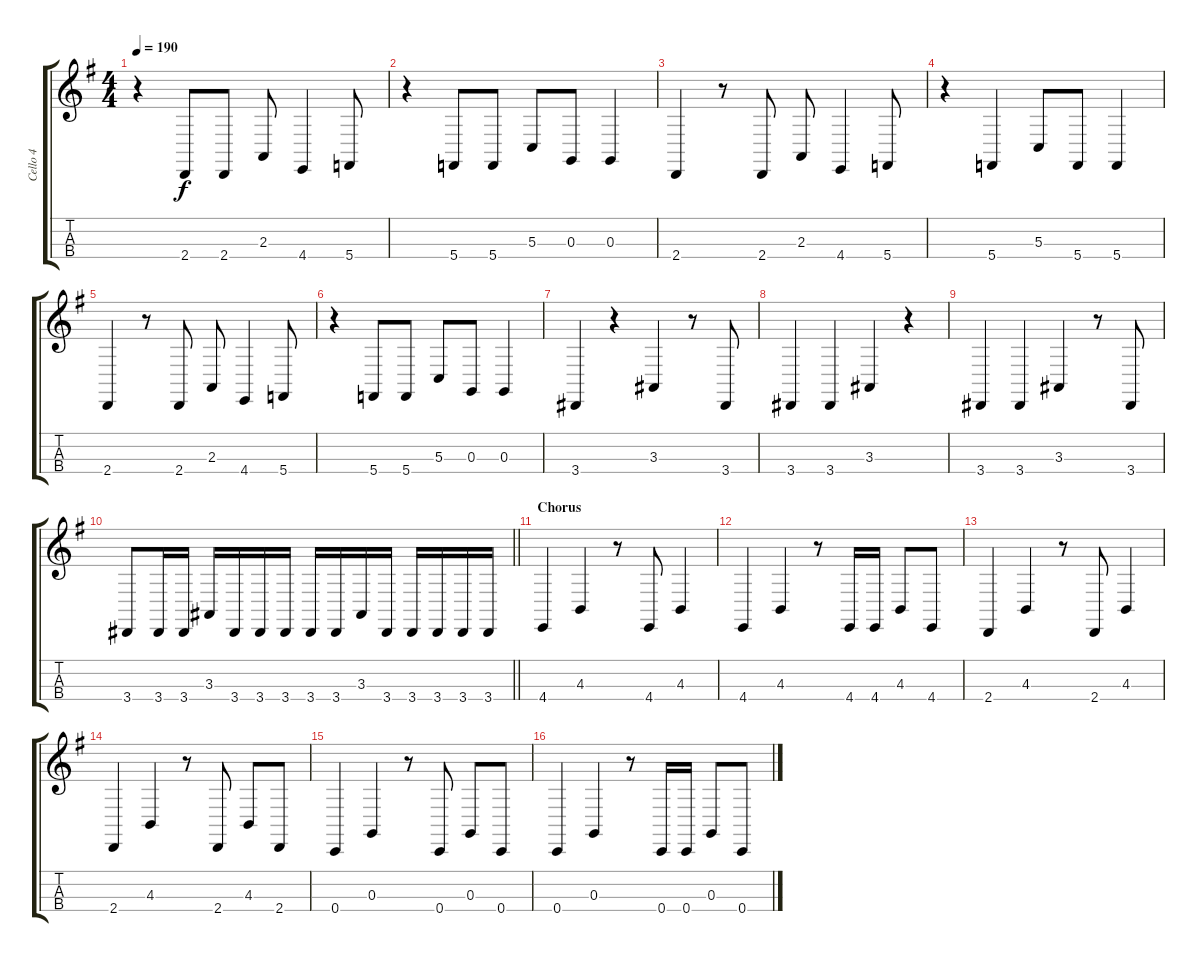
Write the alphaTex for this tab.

\track ("Cello 4" "Cello 4") {instrument cello}
\staff {score tabs}
\tuning (A3 D3 G2 C2) {hide}
\ts (4 4)
\tempo 190
\clef g2
\ks g
r.4{dy f} 2.4.8 2.4.8 2.3.8 4.4.4 5.4.8 |
r.4 5.4.8 5.4.8 5.3.8 0.3.8 0.3.4 |
2.4.4 r.8 2.4.8 2.3.8 4.4.4 5.4.8 |
r.4 5.4.4 5.3.8 5.4.8 5.4.4 |
2.4.4 r.8 2.4.8 2.3.8 4.4.4 5.4.8 |
r.4 5.4.8 5.4.8 5.3.8 0.3.8 0.3.4 |
3.4.4 r.4 3.3.4 r.8 3.4.8 |
3.4.4 3.4.4 3.3.4 r.4 |
3.4.4 3.4.4 3.3.4 r.8 3.4.8 |
\barLineRight lightlight
3.4.8 3.4.16 3.4.16 3.3.16 3.4.16 3.4.16 3.4.16 3.4.16 3.4.16 3.3.16 3.4.16 3.4.16 3.4.16 3.4.16 3.4.16 |
\section ("" "Chorus")
4.4.4 4.3.4 r.8 4.4.8 4.3.4 |
4.4.4 4.3.4 r.8 4.4.16 4.4.16 4.3.8 4.4.8 |
2.4.4 4.3.4 r.8 2.4.8 4.3.4 |
2.4.4 4.3.4 r.8 2.4.8 4.3.8 2.4.8 |
0.4.4 0.3.4 r.8 0.4.8 0.3.8 0.4.8 |
0.4.4 0.3.4 r.8 0.4.16 0.4.16 0.3.8 0.4.8
